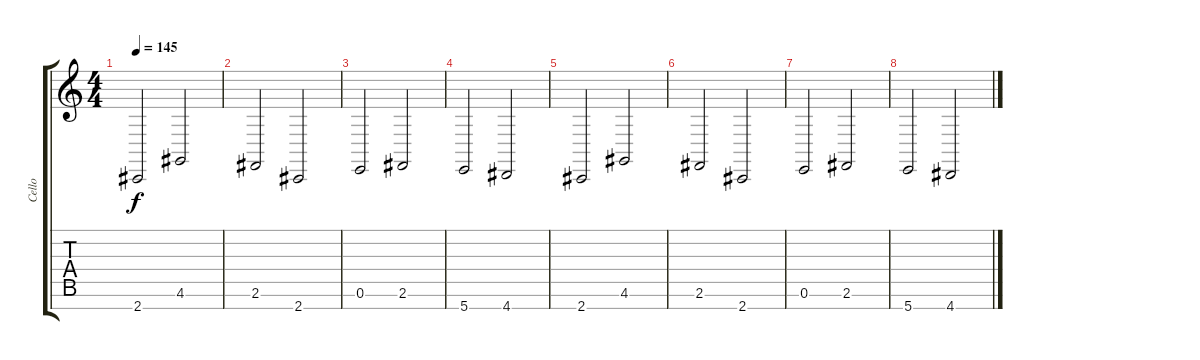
\track ("Cello" "Cello") {instrument cello}
\staff {score tabs}
\tuning (E4 B3 G3 D3 A2 E2 B1) {hide}
\ts (4 4)
\tempo 145
\clef g2
\ks c
2.7.2{dy f} 4.6.2 |
2.6.2 2.7.2 |
0.6.2 2.6.2 |
5.7.2 4.7.2 |
2.7.2 4.6.2 |
2.6.2 2.7.2 |
0.6.2 2.6.2 |
5.7.2 4.7.2
